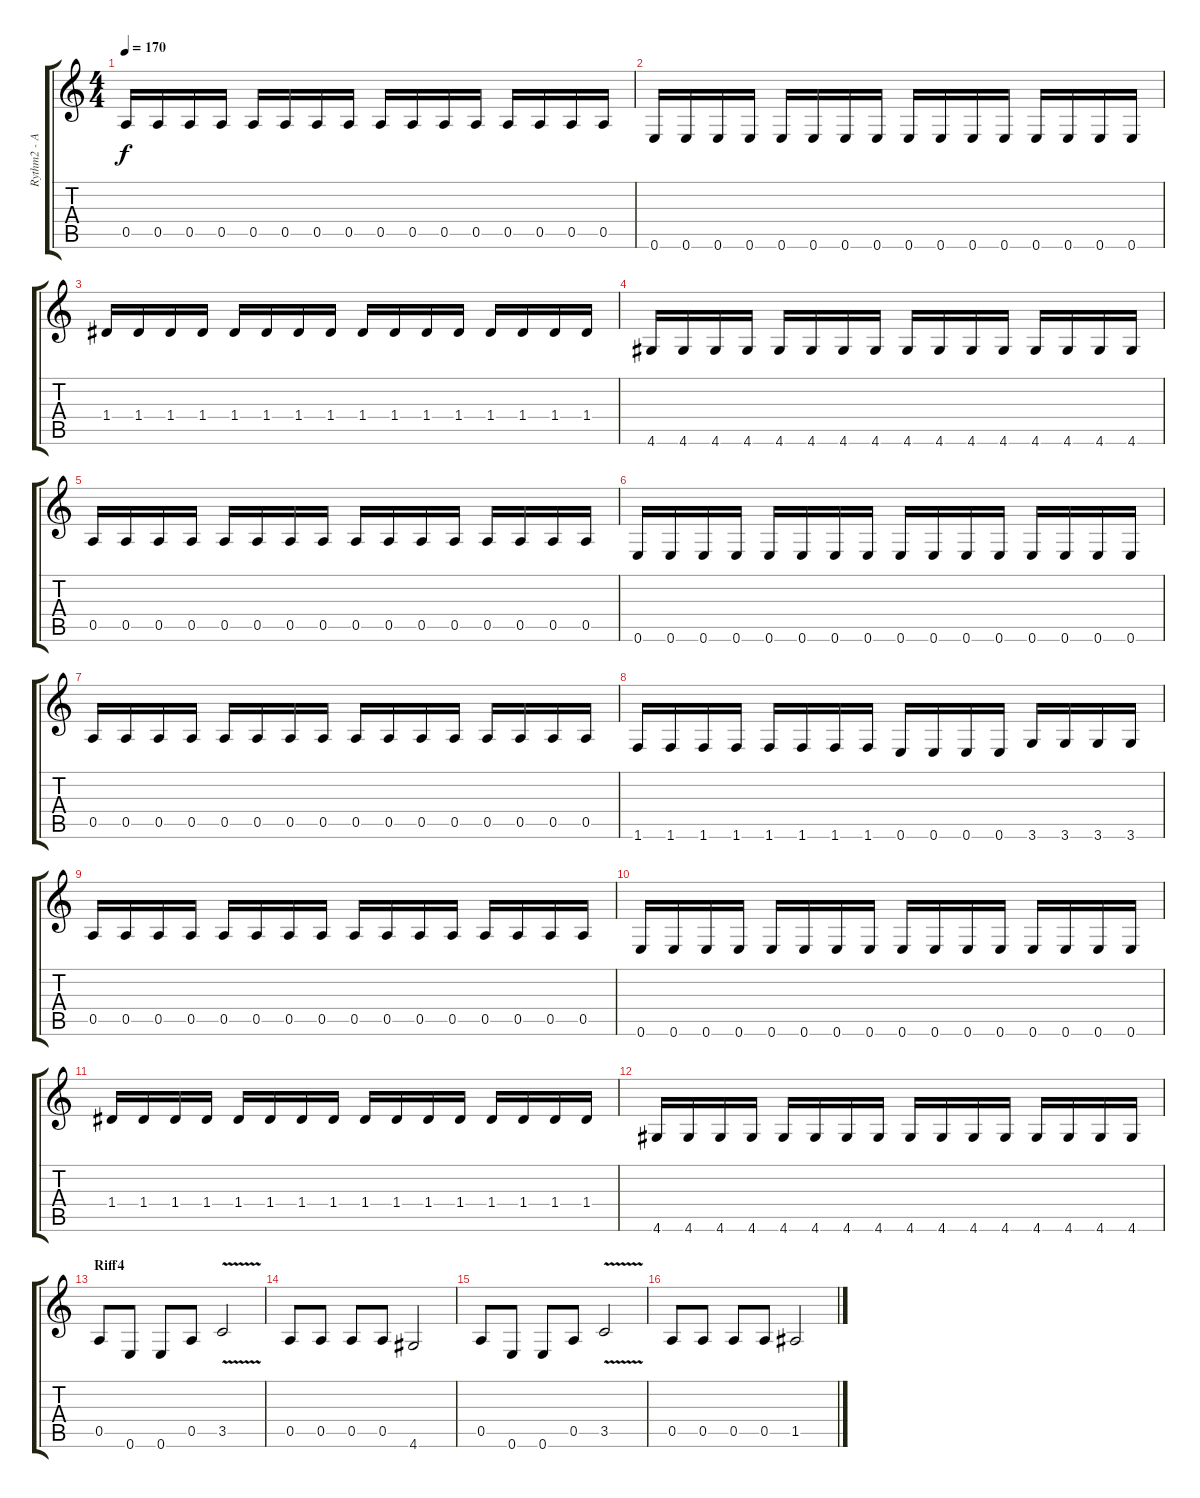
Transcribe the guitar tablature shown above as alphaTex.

\track ("Rythm2 - Andreas Nilsson" "Rythm2 - A") {instrument distortionguitar}
\staff {score tabs}
\tuning (E4 B3 G3 D3 A2 E2) {hide}
\ts (4 4)
\tempo 170
\clef g2
\ks c
0.5.16{dy f} 0.5.16 0.5.16 0.5.16 0.5.16 0.5.16 0.5.16 0.5.16 0.5.16 0.5.16 0.5.16 0.5.16 0.5.16 0.5.16 0.5.16 0.5.16 |
0.6.16 0.6.16 0.6.16 0.6.16 0.6.16 0.6.16 0.6.16 0.6.16 0.6.16 0.6.16 0.6.16 0.6.16 0.6.16 0.6.16 0.6.16 0.6.16 |
1.4.16 1.4.16 1.4.16 1.4.16 1.4.16 1.4.16 1.4.16 1.4.16 1.4.16 1.4.16 1.4.16 1.4.16 1.4.16 1.4.16 1.4.16 1.4.16 |
4.6.16 4.6.16 4.6.16 4.6.16 4.6.16 4.6.16 4.6.16 4.6.16 4.6.16 4.6.16 4.6.16 4.6.16 4.6.16 4.6.16 4.6.16 4.6.16 |
0.5.16 0.5.16 0.5.16 0.5.16 0.5.16 0.5.16 0.5.16 0.5.16 0.5.16 0.5.16 0.5.16 0.5.16 0.5.16 0.5.16 0.5.16 0.5.16 |
0.6.16 0.6.16 0.6.16 0.6.16 0.6.16 0.6.16 0.6.16 0.6.16 0.6.16 0.6.16 0.6.16 0.6.16 0.6.16 0.6.16 0.6.16 0.6.16 |
0.5.16 0.5.16 0.5.16 0.5.16 0.5.16 0.5.16 0.5.16 0.5.16 0.5.16 0.5.16 0.5.16 0.5.16 0.5.16 0.5.16 0.5.16 0.5.16 |
1.6.16 1.6.16 1.6.16 1.6.16 1.6.16 1.6.16 1.6.16 1.6.16 0.6.16 0.6.16 0.6.16 0.6.16 3.6.16 3.6.16 3.6.16 3.6.16 |
0.5.16 0.5.16 0.5.16 0.5.16 0.5.16 0.5.16 0.5.16 0.5.16 0.5.16 0.5.16 0.5.16 0.5.16 0.5.16 0.5.16 0.5.16 0.5.16 |
0.6.16 0.6.16 0.6.16 0.6.16 0.6.16 0.6.16 0.6.16 0.6.16 0.6.16 0.6.16 0.6.16 0.6.16 0.6.16 0.6.16 0.6.16 0.6.16 |
1.4.16 1.4.16 1.4.16 1.4.16 1.4.16 1.4.16 1.4.16 1.4.16 1.4.16 1.4.16 1.4.16 1.4.16 1.4.16 1.4.16 1.4.16 1.4.16 |
4.6.16 4.6.16 4.6.16 4.6.16 4.6.16 4.6.16 4.6.16 4.6.16 4.6.16 4.6.16 4.6.16 4.6.16 4.6.16 4.6.16 4.6.16 4.6.16 |
\section ("" "Riff4")
0.5.8 0.6.8 0.6.8 0.5.8 3.5{v}.2 |
0.5.8 0.5.8 0.5.8 0.5.8 4.6.2 |
0.5.8{instrument distortionguitar} 0.6.8 0.6.8 0.5.8 3.5{v}.2 |
0.5.8 0.5.8 0.5.8 0.5.8 1.5.2
